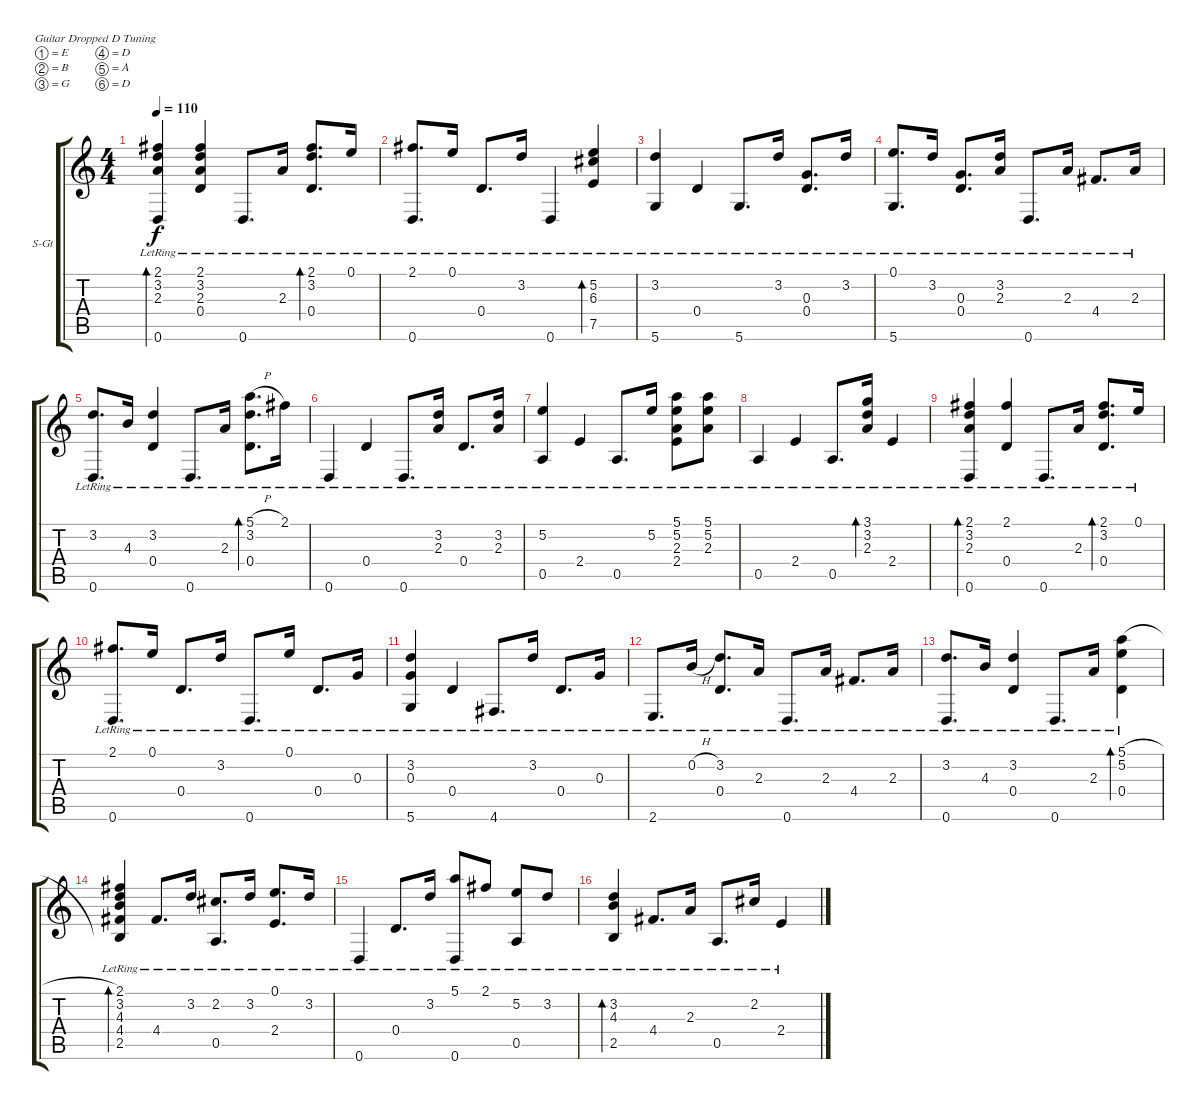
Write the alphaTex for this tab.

\bracketExtendMode groupsimilarinstruments
\firstSystemTrackNameOrientation horizontal
\otherSystemsTrackNameOrientation horizontal
\track ("Piste 1" "S-Gt") {instrument acousticguitarsteel}
\staff {score tabs}
\tuning (E4 B3 G3 D3 A2 D2)
\ts (4 4)
\tempo 110
\clef g2
\ks c
(2.1{lr} 3.2{lr} 2.3{lr} 0.6{lr}).4{bd 120 dy f} (2.1{lr} 3.2{lr} 2.3{lr} 0.4{lr}).4 0.6{lr}.8{d} 2.3{lr}.16 (2.1{lr} 3.2{lr} 0.4{lr}).8{d bd 119} 0.1{lr}.16 |
(2.1{lr} 0.6{lr}).8{d} 0.1{lr}.16 0.4{lr}.8{d} 3.2{lr}.16 0.6{lr}.4 (5.2{lr} 6.3{lr} 7.5{lr}).4{bd 120} |
(3.2{lr} 5.6{lr}).4 0.4{lr}.4 5.6{lr}.8{d} 3.2{lr}.16 (0.3{lr} 0.4{lr}).8{d} 3.2{lr}.16 |
(0.1{lr} 5.6{lr}).8{d} 3.2{lr}.16 (0.3{lr} 0.4{lr}).8{d} (3.2{lr} 2.3{lr}).16 0.6{lr}.8{d} 2.3{lr}.16 4.4{lr}.8{d} 2.3{lr}.16 |
(3.2{lr} 0.6{lr}).8{d} 4.3{lr}.16 (3.2{lr} 0.4{lr}).4 0.6{lr}.8{d} 2.3{lr}.16 (5.1{h lr} 3.2{lr} 0.4{lr}).8{d bd 119} 2.1{lr}.16 |
0.6{lr}.4 0.4{lr}.4 0.6{lr}.8{d} (3.2{lr} 2.3{lr}).16 0.4{lr}.8{d} (3.2{lr} 2.3{lr}).16 |
(5.2{lr} 0.5{lr}).4 2.4{lr}.4 0.5{lr}.8{d} 5.2{lr}.16 (5.1{lr} 5.2{lr} 2.3{lr} 2.4{lr}).8 (5.1{lr} 5.2{lr} 2.3{lr}).8 |
0.5{lr}.4 2.4{lr}.4 0.5{lr}.8{d} (3.1{lr} 3.2{lr} 2.3{lr}).16{bd 60} 2.4{lr}.4 |
(2.1{lr} 3.2{lr} 2.3{lr} 0.6{lr}).4{bd 120} (2.1{lr} 0.4{lr}).4 0.6{lr}.8{d} 2.3{lr}.16 (2.1{lr} 3.2{lr} 0.4{lr}).8{d bd 118} 0.1{lr}.16 |
(2.1{lr} 0.6{lr}).8{d} 0.1{lr}.16 0.4{lr}.8{d} 3.2{lr}.16 0.6{lr}.8{d} 0.1{lr}.16 0.4{lr}.8{d} 0.3{lr}.16 |
(3.2{lr} 0.3{lr} 5.6{lr}).4 0.4{lr}.4 4.6{lr}.8{d} 3.2{lr}.16 0.4{lr}.8{d} 0.3{lr}.16 |
2.6{lr}.8{d} 0.2{h lr}.16 (3.2{lr} 0.4{lr}).8{d} 2.3{lr}.16 0.6{lr}.8{d} 2.3{lr}.16 4.4{lr}.8{d} 2.3{lr}.16 |
(3.2{lr} 0.6{lr}).8{d} 4.3{lr}.16 (3.2{lr} 0.4{lr}).4 0.6{lr}.8{d} 2.3{lr}.16 (5.1{h lr} 5.2{lr} 0.4{lr}).4{bd 120} |
(2.1{lr} 3.2{lr} 4.3{lr} 4.4{lr} 2.5{lr}).4{bd 120} 4.4{lr}.8{d} 3.2{lr}.16 (2.2{lr} 0.5{lr}).8{d} 3.2{lr}.16 (0.1{lr} 2.4{lr}).8{d} 3.2{lr}.16 |
0.6{lr}.4 0.4{lr}.8{d} 3.2{lr}.16 (5.1{lr} 0.6{lr}).8 2.1{lr}.8 (5.2{lr} 0.5{lr}).8 3.2{lr}.8 |
(3.2{lr} 4.3{lr} 2.5{lr}).4{bd 120} 4.4{lr}.8{d} 2.3{lr}.16 0.5{lr}.8{d} 2.2{lr}.16 2.4{lr}.4
